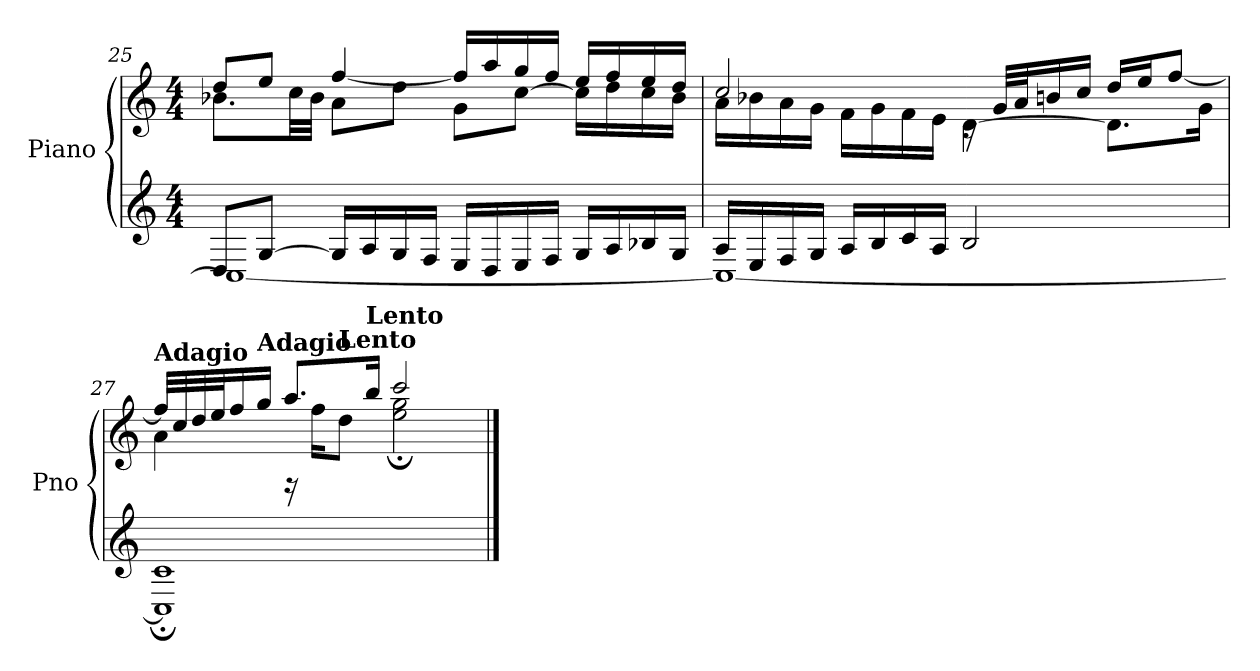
**kern	**kern
*part1	*part1
*staff2	*staff1
*I"Piano	*
*I'Pno	*
!!LO:LB:g=z
*clefG2	*clefG2
*k[]	*k[]
*M4/4	*M4/4
=25	=25
*^	*^
8D/L	1C_	8.b-X\L	8dd/L
[8G/J	.	.	8ee/J
.	.	32cc\LL	.
.	.	32b-\JJJ	.
16G/LL]	.	8a\L	[4ff/
16A/	.	.	.
16G/	.	8dd\J	.
16F/JJ	.	.	.
16E/LL	.	8g\L	16ff/LL]
16D/	.	.	16aa/
16E/	.	[8cc\J	16gg/
16F/JJ	.	.	16ff/JJ
16G/LL	.	16cc\LL]	16ee/LL
16A/	.	16dd\	16ff/
16B-X/	.	16cc\	16ee/
16G/JJ	.	16b-\JJ	16dd/JJ
!!LO:PB:g=z	!!
=26	=26	=26	=26
16A/LL	1C_	16a\LL	2cc/
16E/	.	16b-X\	.
16F/	.	16a\	.
16G/JJ	.	16g\JJ	.
16A/LL	.	16f\LL	.
16B/	.	16g\	.
16c/	.	16f\	.
16A/JJ	.	16e\JJ	.
2B/	.	[4d\	16rc
.	.	.	32g/LLL
.	.	.	32a/J
.	.	.	16bn/
.	.	.	16cc/JJ
.	.	8.d\L]	16dd/LL
.	.	.	16ee/J
.	.	.	[8ff/J
.	.	16g\Jk	.
=27	=27	=27	=27
!	!	!LO:TX:a:B:t=Adagio	!
1c	1C;]	4a\	32ff/LLL]
.	.	.	32cc/
.	.	.	32dd/
.	.	.	32ee/J
.	.	.	16ff/
!	!	!	!LO:TX:a:B:t=Adagio
.	.	.	16gg/JJ
.	.	16rF	8.aa/L
.	.	16ff\KL	.
!	!	!LO:TX:a:B:t=Lento	!
.	.	8dd\J	.
!	!	!	!LO:TX:a:B:t=Lento
.	.	.	16bb/Jk
.	.	2ee\ 2gg\	2ccc;/
*v	*v	*	*
*	*v	*v
==	==
*-	*-
